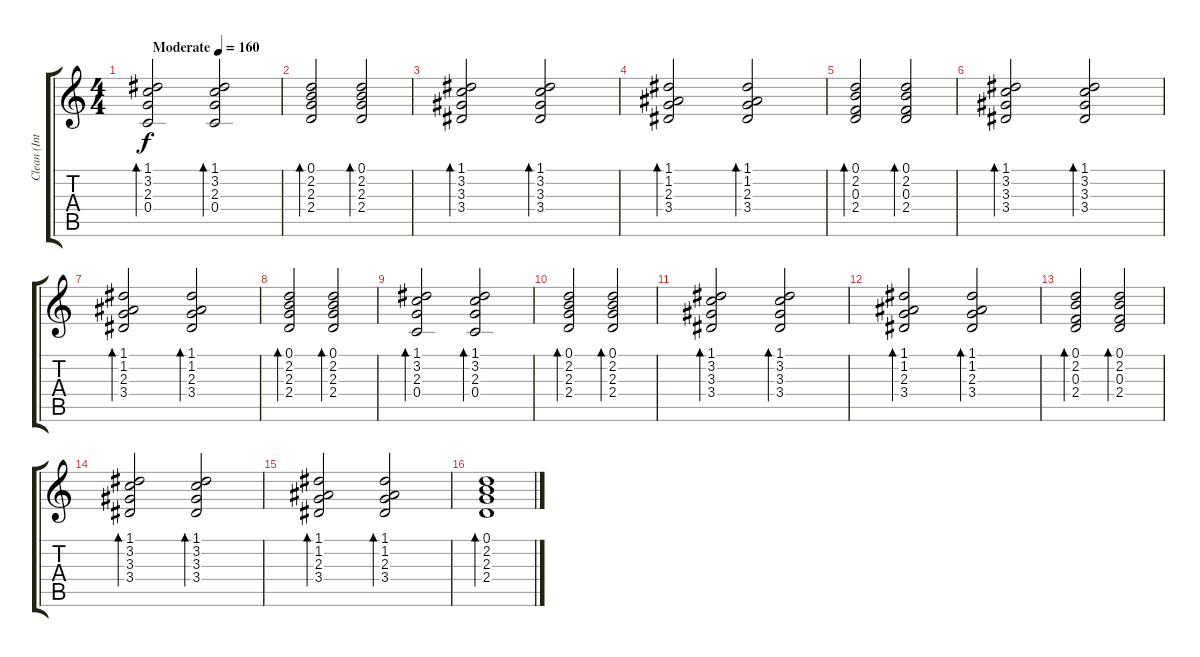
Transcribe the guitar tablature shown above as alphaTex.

\track ("Clean (Intro Outro)" "Clean (Int") {instrument electricguitarjazz}
\staff {score tabs}
\tuning (D4 A3 F3 C3 G2 D2) {hide}
\ts (4 4)
\tempo (160 "Moderate")
\clef g2
\ks c
(1.1 3.2 2.3 0.4).2{bd 120 dy f instrument electricguitarjazz} (1.1 3.2 2.3 0.4).2{bd 120} |
(0.1 2.2 2.3 2.4).2{bd 120} (0.1 2.2 2.3 2.4).2{bd 120} |
(1.1 3.2 3.3 3.4).2{bd 120} (1.1 3.2 3.3 3.4).2{bd 120} |
(1.1 1.2 2.3 3.4).2{bd 120} (1.1 1.2 2.3 3.4).2{bd 120} |
(0.1 2.2 0.3 2.4).2{bd 120} (0.1 2.2 0.3 2.4).2{bd 120} |
(1.1 3.2 3.3 3.4).2{bd 120} (1.1 3.2 3.3 3.4).2{bd 120} |
(1.1 1.2 2.3 3.4).2{bd 120} (1.1 1.2 2.3 3.4).2{bd 120} |
(0.1 2.2 2.3 2.4).2{bd 120} (0.1 2.2 2.3 2.4).2{bd 120} |
(1.1 3.2 2.3 0.4).2{bd 120} (1.1 3.2 2.3 0.4).2{bd 120} |
(0.1 2.2 2.3 2.4).2{bd 120} (0.1 2.2 2.3 2.4).2{bd 120} |
(1.1 3.2 3.3 3.4).2{bd 120} (1.1 3.2 3.3 3.4).2{bd 120} |
(1.1 1.2 2.3 3.4).2{bd 120} (1.1 1.2 2.3 3.4).2{bd 120} |
(0.1 2.2 0.3 2.4).2{bd 120} (0.1 2.2 0.3 2.4).2{bd 120} |
(1.1 3.2 3.3 3.4).2{bd 120} (1.1 3.2 3.3 3.4).2{bd 120} |
(1.1 1.2 2.3 3.4).2{bd 120} (1.1 1.2 2.3 3.4).2{bd 120} |
(0.1 2.2 2.3 2.4).1{bd 120}
